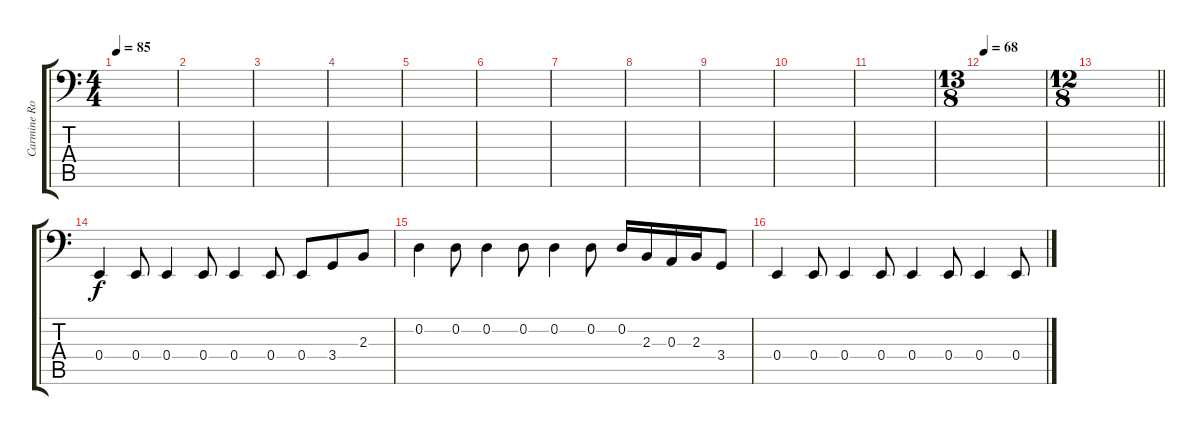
\track ("Carmine Rojas Bass" "Carmine Ro") {instrument electricbassfinger}
\staff {score tabs}
\tuning (G2 D2 A1 E1 B0 G0) {hide}
\ts (4 4)
\tempo 85
\clef f4
\ks c
|
|
|
|
|
|
|
|
|
|
|
\ts (13 8)
\tempo 68
|
\ts (12 8)
\barLineRight lightlight
|
0.4.4 0.4.8 0.4.4 0.4.8 0.4.4 0.4.8 0.4.8 3.4.8 2.3.8 |
0.2.4 0.2.8 0.2.4 0.2.8 0.2.4 0.2.8 0.2.16 2.3.16 0.3.16 2.3.16 3.4.8 |
0.4.4 0.4.8 0.4.4 0.4.8 0.4.4 0.4.8 0.4.4 0.4.8
